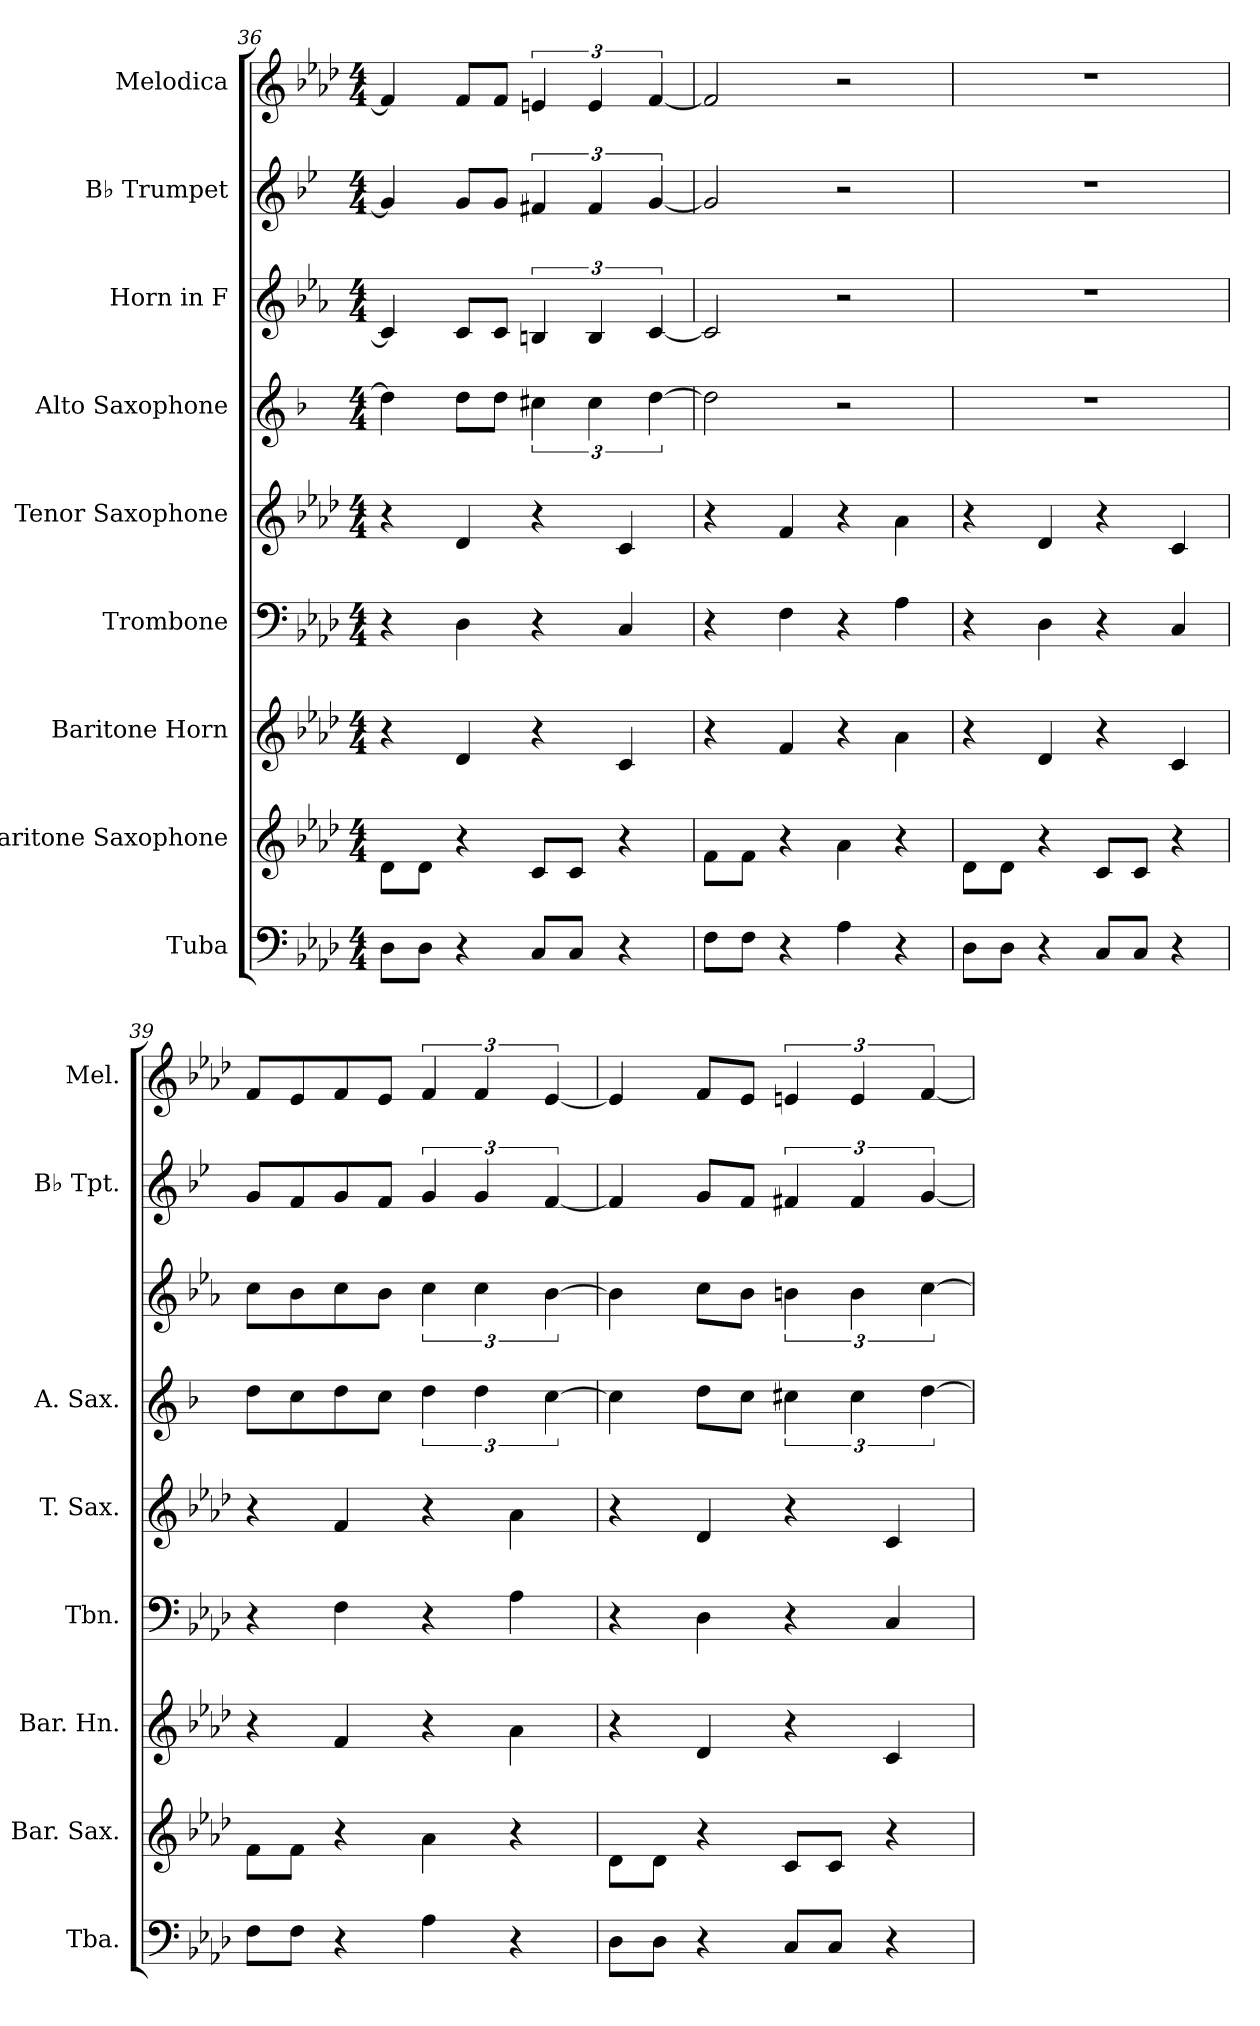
**kern	**kern	**kern	**kern	**kern	**kern	**kern	**kern	**kern
*part9	*part8	*part7	*part6	*part5	*part4	*part3	*part2	*part1
*staff9	*staff8	*staff7	*staff6	*staff5	*staff4	*staff3	*staff2	*staff1
*I"Tuba	*I"Baritone Saxophone	*I"Baritone Horn	*I"Trombone	*I"Tenor Saxophone	*I"Alto Saxophone	*I"Horn in F	*I"B♭ Trumpet	*I"Melodica
*I'Tba.	*I'Bar. Sax.	*I'Bar. Hn.	*I'Tbn.	*I'T. Sax.	*I'A. Sax.	*	*I'B♭ Tpt.	*I'Mel.
*clefF4	*clefG2	*clefG2	*clefF4	*clefG2	*clefG2	*clefG2	*clefG2	*clefG2
*	*ITrd12c21	*ITrd8c14	*	*ITrd8c14	*ITrd5c9	*ITrd4c7	*ITrd1c2	*
*k[b-e-a-d-]	*k[b-e-a-d-]	*k[b-e-a-d-]	*k[b-e-a-d-]	*k[b-e-a-d-]	*k[b-e-a-d-]	*k[b-e-a-d-]	*k[b-e-a-d-]	*k[b-e-a-d-]
*M4/4	*M4/4	*M4/4	*M4/4	*M4/4	*M4/4	*M4/4	*M4/4	*M4/4
=36	=36	=36	=36	=36	=36	=36	=36	=36
8D-\L	8D-\L	4r	4r	4r	4f\]	4F/]	4f/]	4f/]
8D-\J	8D-\J	.	.	.	.	.	.	.
4r	4r	4D-/	4D-\	4D-/	8f\L	8F/L	8f/L	8f/L
.	.	.	.	.	8f\J	8F/J	8f/J	8f/J
8C/L	8C/L	4r	4r	4r	6en\	6En/	6en/	6en/
8C/J	8C/J	.	.	.	.	.	.	.
.	.	.	.	.	6e\	6E/	6e/	6e/
4r	4r	4C/	4C/	4C/	.	.	.	.
.	.	.	.	.	[6f\	[6F/	[6f/	[6f/
=37	=37	=37	=37	=37	=37	=37	=37	=37
8F\L	8F\L	4r	4r	4r	2f\]	2F/]	2f/]	2f/]
8F\J	8F\J	.	.	.	.	.	.	.
4r	4r	4F/	4F\	4F/	.	.	.	.
4A-\	4A-\	4r	4r	4r	2r	2r	2r	2r
4r	4r	4A-\	4A-\	4A-\	.	.	.	.
=38	=38	=38	=38	=38	=38	=38	=38	=38
8D-\L	8D-\L	4r	4r	4r	1r	1r	1r	1r
8D-\J	8D-\J	.	.	.	.	.	.	.
4r	4r	4D-/	4D-\	4D-/	.	.	.	.
8C/L	8C/L	4r	4r	4r	.	.	.	.
8C/J	8C/J	.	.	.	.	.	.	.
4r	4r	4C/	4C/	4C/	.	.	.	.
=39	=39	=39	=39	=39	=39	=39	=39	=39
8F\L	8F\L	4r	4r	4r	8f\L	8f\L	8f/L	8f/L
8F\J	8F\J	.	.	.	8e-\	8e-\	8e-/	8e-/
4r	4r	4F/	4F\	4F/	8f\	8f\	8f/	8f/
.	.	.	.	.	8e-\J	8e-\J	8e-/J	8e-/J
4A-\	4A-\	4r	4r	4r	6f\	6f\	6f/	6f/
.	.	.	.	.	6f\	6f\	6f/	6f/
4r	4r	4A-\	4A-\	4A-\	.	.	.	.
.	.	.	.	.	[6e-\	[6e-\	[6e-/	[6e-/
=40	=40	=40	=40	=40	=40	=40	=40	=40
8D-\L	8D-\L	4r	4r	4r	4e-\]	4e-\]	4e-/]	4e-/]
8D-\J	8D-\J	.	.	.	.	.	.	.
4r	4r	4D-/	4D-\	4D-/	8f\L	8f\L	8f/L	8f/L
.	.	.	.	.	8e-\J	8e-\J	8e-/J	8e-/J
8C/L	8C/L	4r	4r	4r	6en\	6en\	6en/	6en/
8C/J	8C/J	.	.	.	.	.	.	.
.	.	.	.	.	6e\	6e\	6e/	6e/
4r	4r	4C/	4C/	4C/	.	.	.	.
.	.	.	.	.	[6f\	[6f\	[6f/	[6f/
=	=	=	=	=	=	=	=	=
*-	*-	*-	*-	*-	*-	*-	*-	*-
